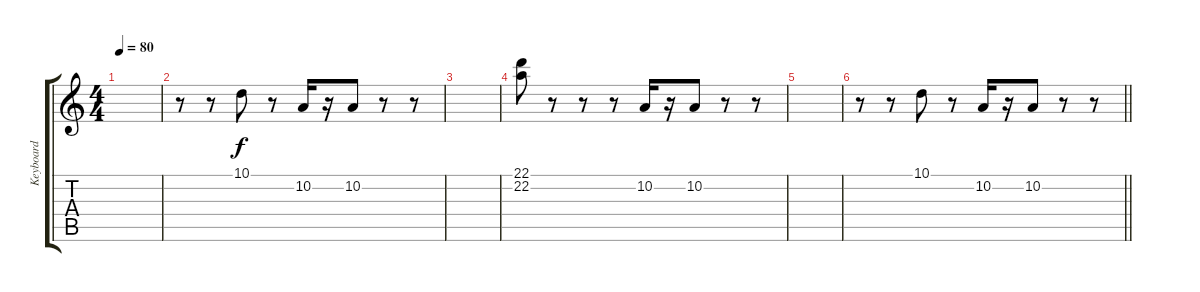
\track ("Keyboard" "Keyboard") {instrument electricgrandpiano}
\staff {score tabs}
\tuning (E4 B3 G3 D3 A2 E2) {hide}
\ts (4 4)
\tempo 80
\clef g2
\ks c
|
r.8 r.8 10.1.8 r.8 10.2.16 r.16 10.2.8 r.8 r.8 |
|
(22.1 22.2).8 r.8 r.8 r.8 10.2.16 r.16 10.2.8 r.8 r.8 |
|
\barLineRight lightlight
r.8 r.8 10.1.8 r.8 10.2.16 r.16 10.2.8 r.8 r.8
